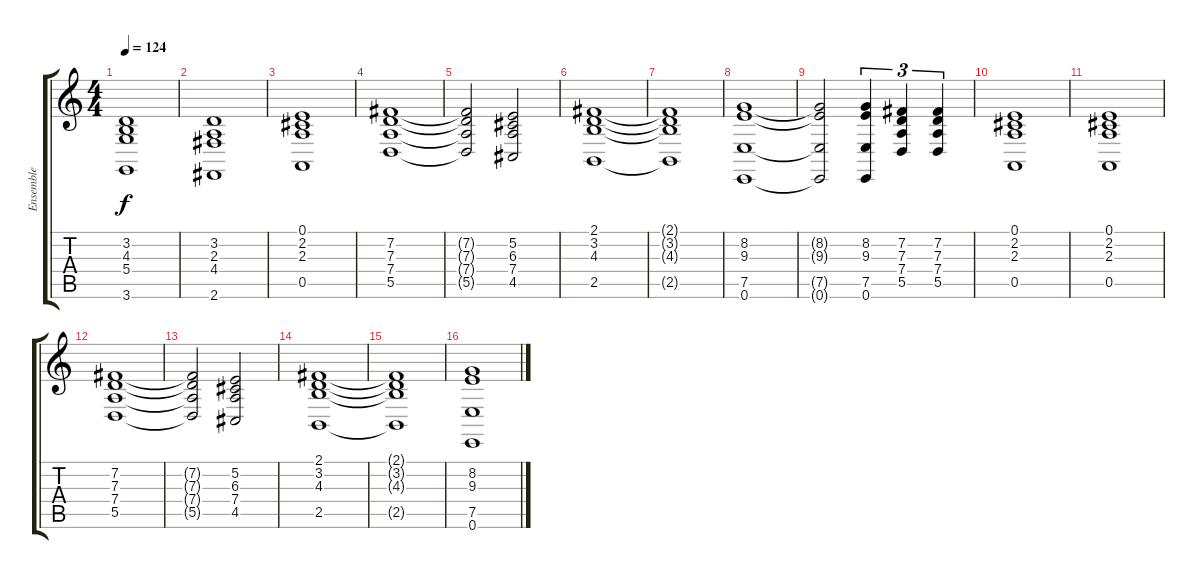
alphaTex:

\track ("Ensemble" "Ensemble") {instrument stringensemble1}
\staff {score tabs}
\tuning (E4 B3 G3 D3 A2 E2) {hide}
\ts (4 4)
\tempo 124
\clef g2
\ks c
(3.2 4.3 5.4 3.6).1{dy f} |
(3.2 2.3 4.4 2.6).1 |
(0.1 2.2 2.3 0.5).1 |
\section ("" "")
(7.2 7.3 7.4 5.5).1 |
(7.2{t} 7.3{t} 7.4{t} 5.5{t}).2 (5.2 6.3 7.4 4.5).2 |
(2.1 3.2 4.3 2.5).1 |
(2.1{t} 3.2{t} 4.3{t} 2.5{t}).1 |
(8.2 9.3 7.5 0.6).1 |
(8.2{t} 9.3{t} 7.5{t} 0.6{t}).2 (8.2 9.3 7.5 0.6).4{tu (3 2)} (7.2 7.3 7.4 5.5).4{tu (3 2)} (7.2 7.3 7.4 5.5).4{tu (3 2)} |
(0.1 2.2 2.3 0.5).1 |
(0.1 2.2 2.3 0.5).1 |
\section ("" "")
(7.2 7.3 7.4 5.5).1 |
(7.2{t} 7.3{t} 7.4{t} 5.5{t}).2 (5.2 6.3 7.4 4.5).2 |
(2.1 3.2 4.3 2.5).1 |
(2.1{t} 3.2{t} 4.3{t} 2.5{t}).1 |
(8.2 9.3 7.5 0.6).1
